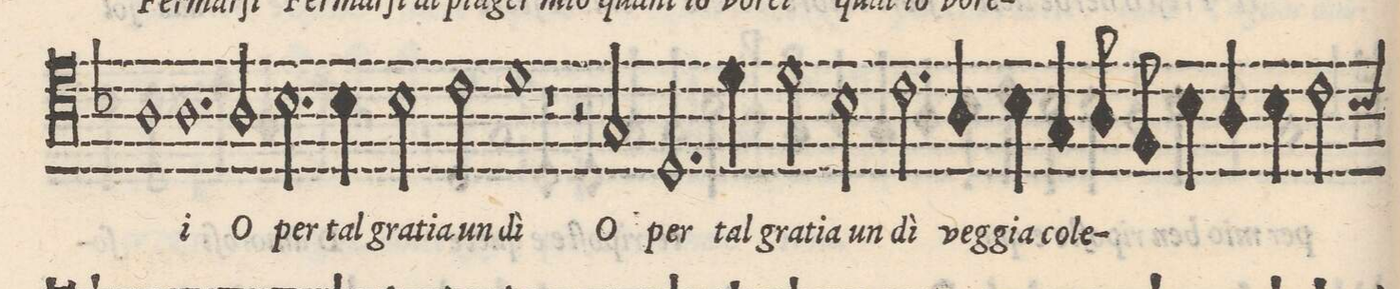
**kern	**text
*I"TENORE 	*
*clefC4	*
*k[b-]	*
*met(C|)	*
*M2/1	*
1A	.
1.A	-i
=35-	=35-
2A/	O
2.B-\	per
4B-\	tal
=36-	=36-
2B-\	gra-
2c\	-tia_un
1d	dì
=37-	=37-
1r	.
2r	.
2G/	O
=38-	=38-
2.D/	per
4d\	tal
2d\	gra-
2B-\	-tia_un
=39-	=39-
2.c\	dì
4A/	veg-
4B-\	-gia
4G/	co-
8A/	-le-
8F/	.
4B-\	.
=40-	=40-
4A/	.
4B-\	.
2c\	.
*custos:B-	*
*-	*-
